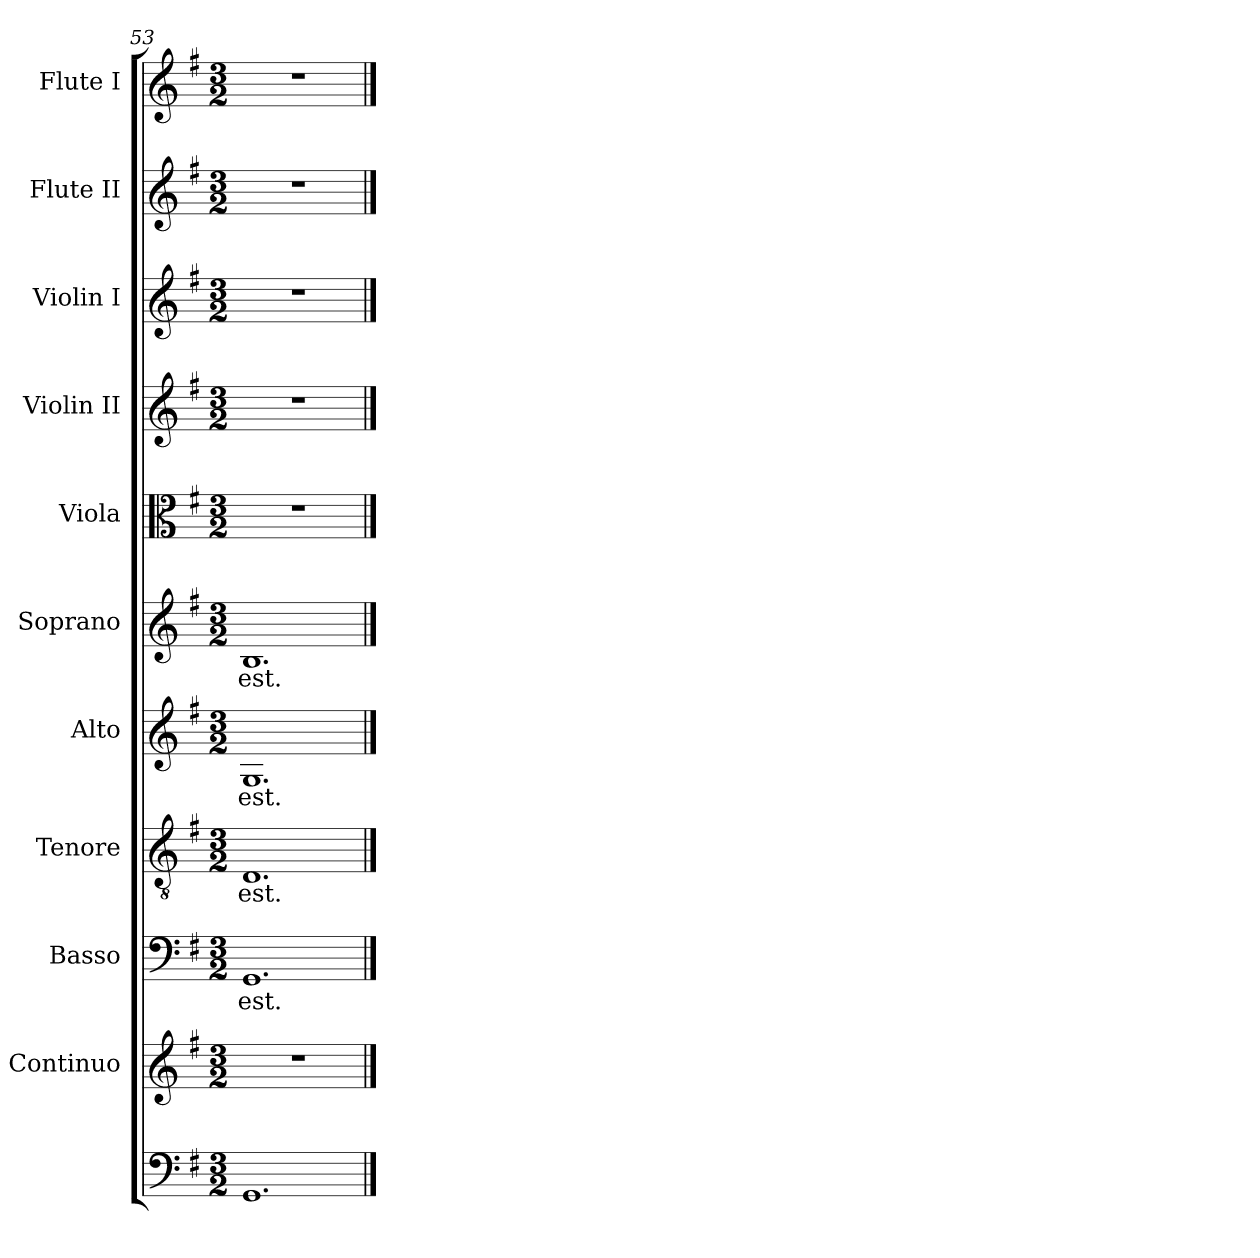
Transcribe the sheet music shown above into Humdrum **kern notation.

**kern	**kern	**kern	**text	**kern	**text	**kern	**text	**kern	**text	**kern	**kern	**kern	**kern	**kern
*part11	*part10	*part9	*part9	*part8	*part8	*part7	*part7	*part6	*part6	*part5	*part4	*part3	*part2	*part1
*staff11	*staff10	*staff9	*staff9	*staff8	*staff8	*staff7	*staff7	*staff6	*staff6	*staff5	*staff4	*staff3	*staff2	*staff1
*	*I"Continuo	*I"Basso	*	*I"Tenore	*	*I"Alto	*	*I"Soprano	*	*I"Viola	*I"Violin II	*I"Violin I	*I"Flute II	*I"Flute I
*clefF4	*clefG2	*clefF4	*	*clefGv2	*	*clefG2	*	*clefG2	*	*clefC3	*clefG2	*clefG2	*clefG2	*clefG2
*k[f#]	*k[f#]	*k[f#]	*	*k[f#]	*	*k[f#]	*	*k[f#]	*	*k[f#]	*k[f#]	*k[f#]	*k[f#]	*k[f#]
*G:	*G:	*G:	*	*G:	*	*G:	*	*G:	*	*G:	*G:	*G:	*G:	*G:
*M3/2	*M3/2	*M3/2	*	*M3/2	*	*M3/2	*	*M3/2	*	*M3/2	*M3/2	*M3/2	*M3/2	*M3/2
=53	=53	=53	=53	=53	=53	=53	=53	=53	=53	=53	=53	=53	=53	=53
!	!LO:N:vis=1	!	!LO:LY:b	!	!LO:LY:b	!	!LO:LY:b	!	!LO:LY:b	!LO:N:vis=1	!LO:N:vis=1	!LO:N:vis=1	!LO:N:vis=1	!LO:N:vis=1
1.GG	1.r	1.GG	est.	1.D	est.	1.G	est.	1.B	est.	1.r	1.r	1.r	1.r	1.r
==	==	==	==	==	==	==	==	==	==	==	==	==	==	==
*-	*-	*-	*-	*-	*-	*-	*-	*-	*-	*-	*-	*-	*-	*-
